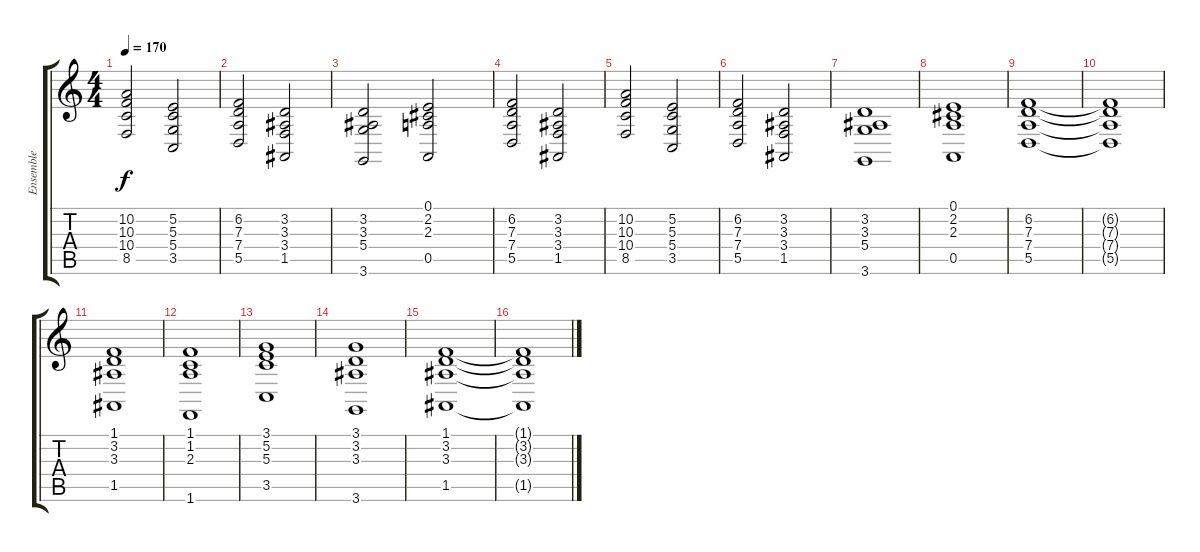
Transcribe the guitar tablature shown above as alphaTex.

\track ("Ensemble" "Ensemble") {instrument stringensemble1}
\staff {score tabs}
\tuning (E4 B3 G3 D3 A2 E2) {hide}
\ts (4 4)
\tempo 170
\clef g2
\ks c
(10.2 10.3 10.4 8.5).2{dy f} (5.2 5.3 5.4 3.5).2 |
(6.2 7.3 7.4 5.5).2 (3.2 3.3 3.4 1.5).2 |
(3.2 3.3 5.4 3.6).2 (0.1 2.2 2.3 0.5).2 |
(6.2 7.3 7.4 5.5).2 (3.2 3.3 3.4 1.5).2 |
(10.2 10.3 10.4 8.5).2 (5.2 5.3 5.4 3.5).2 |
(6.2 7.3 7.4 5.5).2 (3.2 3.3 3.4 1.5).2 |
(3.2 3.3 5.4 3.6).1 |
(0.1 2.2 2.3 0.5).1 |
(6.2 7.3 7.4 5.5).1 |
(6.2{t} 7.3{t} 7.4{t} 5.5{t}).1 |
\section ("" "")
(1.1 3.2 3.3 1.5).1 |
(1.1 1.2 2.3 1.6).1 |
(3.1 5.2 5.3 3.5).1 |
(3.1 3.2 3.3 3.6).1 |
(1.1 3.2 3.3 1.5).1 |
(1.1{t} 3.2{t} 3.3{t} 1.5{t}).1
